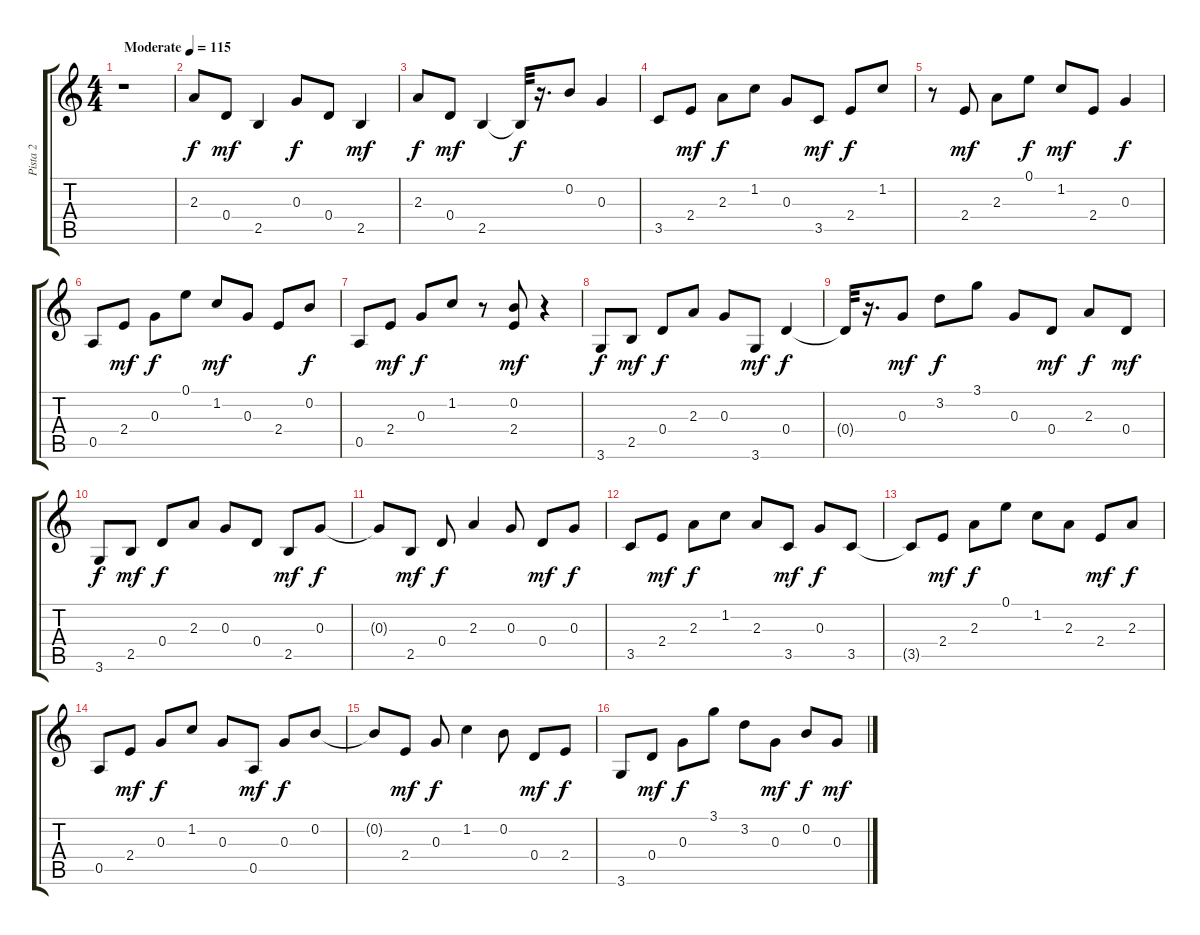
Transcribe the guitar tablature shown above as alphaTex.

\track ("Pista 2" "Pista 2") {solo instrument acousticguitarsteel}
\staff {score tabs}
\tuning (E4 B3 G3 D3 A2 E2) {hide}
\ts (4 4)
\tempo (115 "Moderate")
\clef g2
\ks c
r.1{dy f instrument acousticguitarsteel} |
2.3.8 0.4.8{dy mf} 2.5.4 0.3.8{dy f} 0.4.8 2.5.4{dy mf} |
2.3.8{dy f} 0.4.8{dy mf} 2.5.4 2.5{t}.32{dy f} r.16{d} 0.2.8 0.3.4 |
3.5.8 2.4.8{dy mf} 2.3.8{dy f} 1.2.8 0.3.8 3.5.8{dy mf} 2.4.8{dy f} 1.2.8 |
r.8 2.4.8{dy mf} 2.3.8 0.1.8{dy f} 1.2.8{dy mf} 2.4.8 0.3.4{dy f} |
0.5.8 2.4.8{dy mf} 0.3.8{dy f} 0.1.8 1.2.8{dy mf} 0.3.8 2.4.8 0.2.8{dy f} |
0.5.8 2.4.8{dy mf} 0.3.8{dy f} 1.2.8 r.8 (0.2 2.4).8{dy mf} r.4 |
3.6.8{dy f} 2.5.8{dy mf} 0.4.8{dy f} 2.3.8 0.3.8 3.6.8{dy mf} 0.4.4{dy f} |
0.4{t}.32 r.16{d} 0.3.8{dy mf} 3.2.8{dy f} 3.1.8 0.3.8 0.4.8{dy mf} 2.3.8{dy f} 0.4.8{dy mf} |
3.6.8{dy f} 2.5.8{dy mf} 0.4.8{dy f} 2.3.8 0.3.8 0.4.8 2.5.8{dy mf} 0.3.8{dy f} |
0.3{t}.8 2.5.8{dy mf} 0.4.8{dy f} 2.3.4 0.3.8 0.4.8{dy mf} 0.3.8{dy f} |
3.5.8 2.4.8{dy mf} 2.3.8{dy f} 1.2.8 2.3.8 3.5.8{dy mf} 0.3.8{dy f} 3.5.8 |
3.5{t}.8 2.4.8{dy mf} 2.3.8{dy f} 0.1.8 1.2.8 2.3.8 2.4.8{dy mf} 2.3.8{dy f} |
0.5.8 2.4.8{dy mf} 0.3.8{dy f} 1.2.8 0.3.8 0.5.8{dy mf} 0.3.8{dy f} 0.2.8 |
0.2{t}.8 2.4.8{dy mf} 0.3.8{dy f} 1.2.4 0.2.8 0.4.8{dy mf} 2.4.8{dy f} |
3.6.8 0.4.8{dy mf} 0.3.8{dy f} 3.1.8 3.2.8 0.3.8{dy mf} 0.2.8{dy f} 0.3.8{dy mf}
